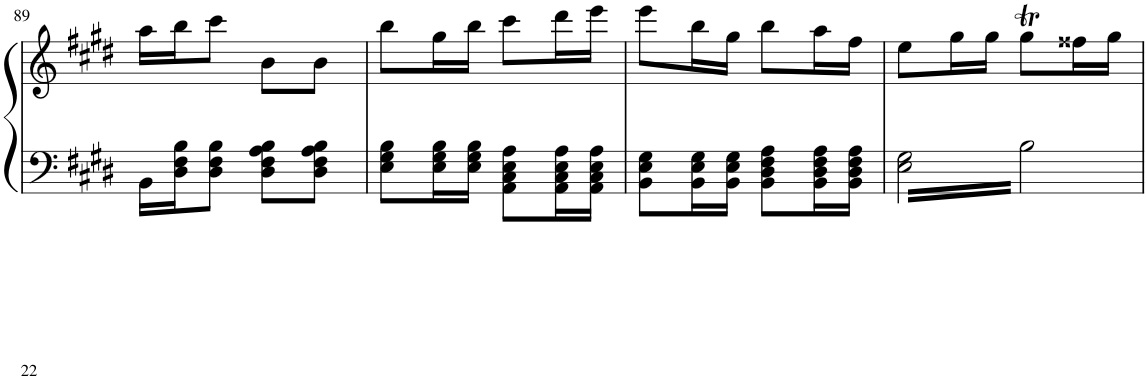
**kern	**kern
*part2	*part1
*staff2	*staff1
*I"Piano	*I"Piano
!!LO:PB:g=z
*clefF4	*clefG2
*k[f#c#g#d#]	*k[f#c#g#d#]
*M2/4	*M2/4
=89	=89
16BB\LL	16aa\LL
16D#\ 16F#\ 16B\J	16bb\J
8D#\ 8F#\ 8B\J	8ccc#\J
8D#\ 8F#\ 8A\ 8B\L	8b\L
8D#\ 8F#\ 8A\ 8B\J	8b\J
=90	=90
8E\ 8G#\ 8B\L	8bb\L
16E\ 16G#\ 16B\L	16gg#\L
16E\ 16G#\ 16B\JJ	16bb\JJ
8AA\ 8C#\ 8E\ 8A\L	8ccc#\L
16AA\ 16C#\ 16E\ 16A\L	16ddd#\L
16AA\ 16C#\ 16E\ 16A\JJ	16eee\JJ
=91	=91
8BB\ 8E\ 8G#\L	8eee\L
16BB\ 16E\ 16G#\L	16bb\L
16BB\ 16E\ 16G#\JJ	16gg#\JJ
8BB\ 8D#\ 8F#\ 8A\L	8bb\L
16BB\ 16D#\ 16F#\ 16A\L	16aa\L
16BB\ 16D#\ 16F#\ 16A\JJ	16ff#\JJ
=92	=92
*tremolo	*
32E\ 32G#\LLL	8ee\L
32B\	.
32E\ 32G#\	.
32B\	.
32E\ 32G#\	16gg#\L
32B\	.
32E\ 32G#\	16gg#\JJ
32B\	.
32E\ 32G#\	8gg#t\L
32B\	.
32E\ 32G#\	.
32B\	.
32E\ 32G#\	16ff##X\L
32B\	.
32E\ 32G#\	16gg#\JJ
32B\JJJ	.
*Xtremolo	*
.	.
.	.
.	.
.	.
.	.
.	.
.	.
.	.
=	=
*-	*-
